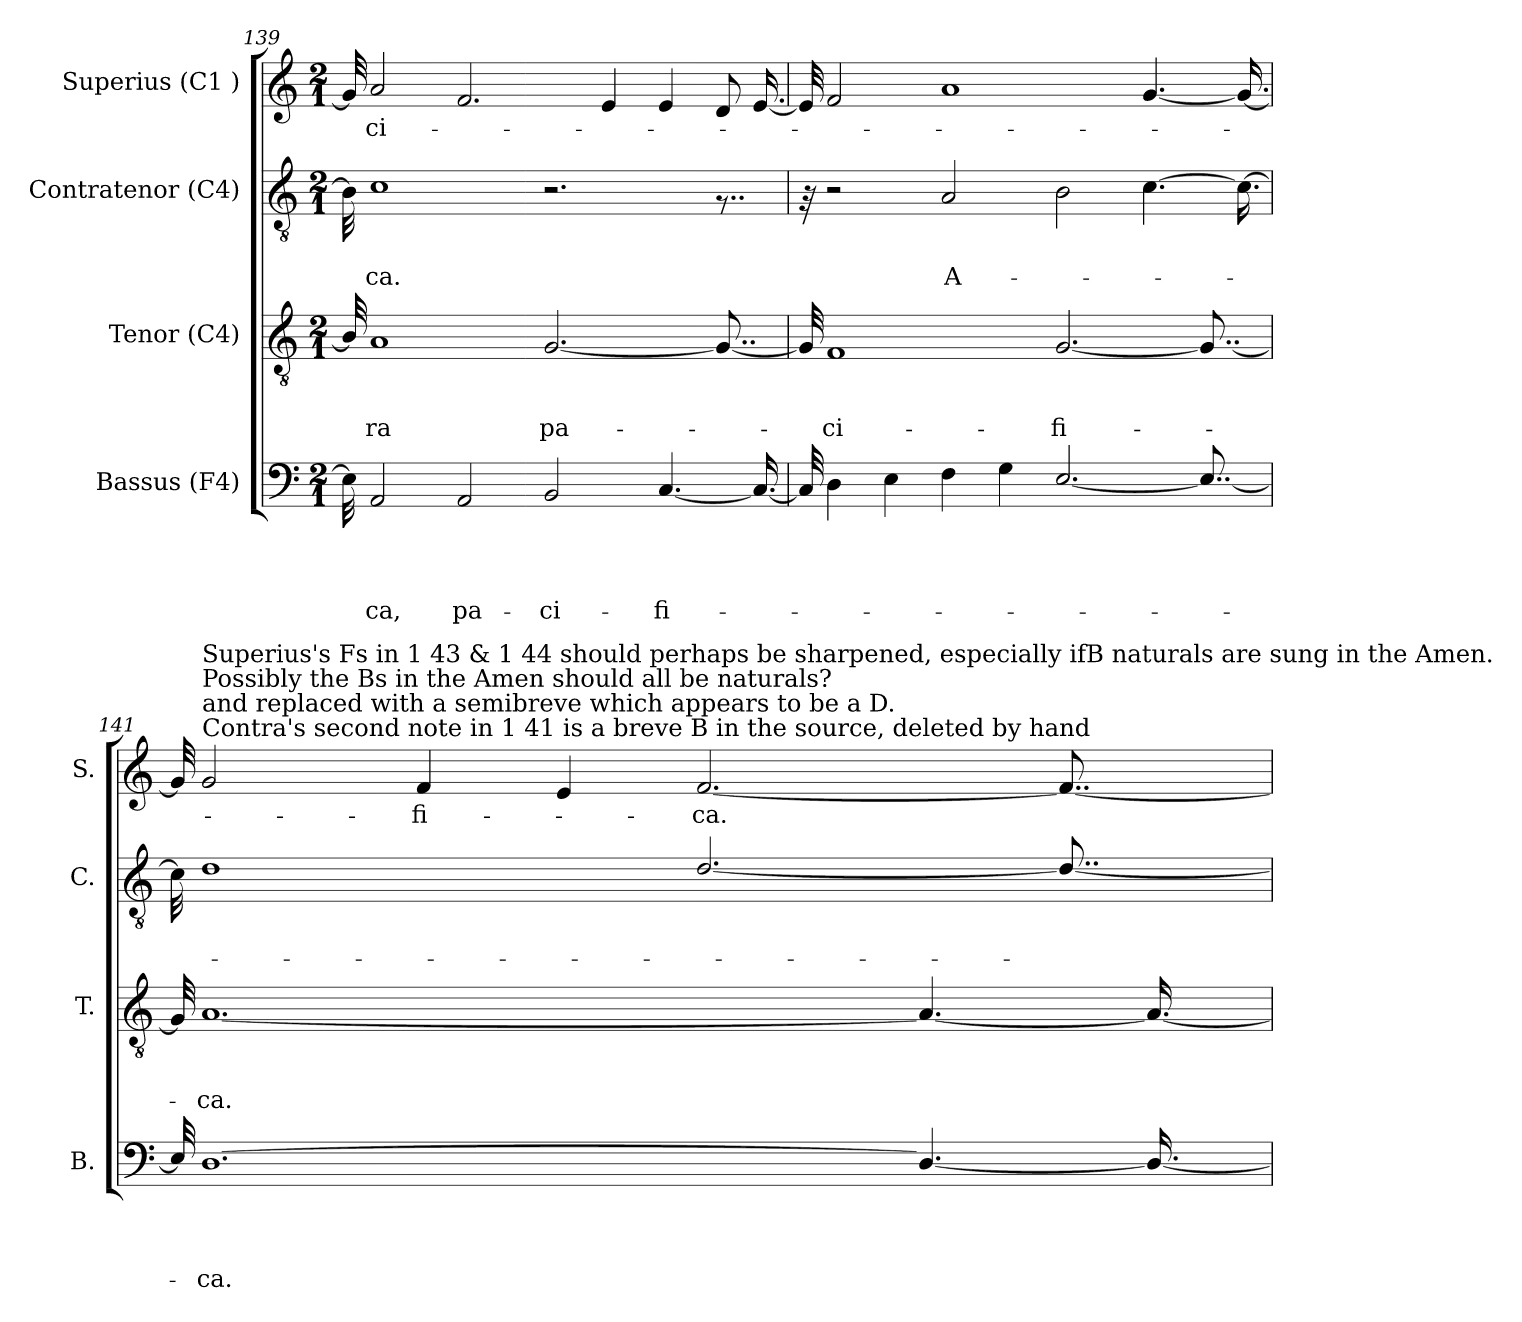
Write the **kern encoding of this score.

**kern	**text	**text	**text	**text	**kern	**text	**text	**text	**kern	**text	**text	**kern	**text
*part4	*part4	*part4	*part4	*part4	*part3	*part3	*part3	*part3	*part2	*part2	*part2	*part1	*part1
*staff4	*staff4	*staff4	*staff4	*staff4	*staff3	*staff3	*staff3	*staff3	*staff2	*staff2	*staff2	*staff1	*staff1
*I"Bassus (F4)	*	*	*	*	*I"Tenor (C4)	*	*	*	*I"Contratenor (C4)	*	*	*I"Superius (C1 )	*
*I'B.	*	*	*	*	*I'T.	*	*	*	*I'C.	*	*	*I'S.	*
*clefF4	*	*	*	*	*clefGv2	*	*	*	*clefGv2	*	*	*clefG2	*
*k[]	*	*	*	*	*k[]	*	*	*	*k[]	*	*	*k[]	*
*C:	*	*	*	*	*C:	*	*	*	*C:	*	*	*C:	*
*M2/1	*	*	*	*	*M2/1	*	*	*	*M2/1	*	*	*M2/1	*
=139	=139	=139	=139	=139	=139	=139	=139	=139	=139	=139	=139	=139	=139
32E\]	.	.	.	.	32B/]	.	.	.	32B\]	.	.	32g/]	.
!	!	!	!	!LO:LY:b	!	!	!	!LO:LY:b	!	!	!LO:LY:b	!	!LO:LY:b
2AA/	.	.	.	-ca,	1A	.	.	-ra	1c	.	-ca.	2a/	-ci-
!	!	!	!	!LO:LY:b	!	!	!	!	!	!	!	!	!
2AA/	.	.	.	pa-	.	.	.	.	.	.	.	2.f/	.
!	!	!	!	!LO:LY:b	!	!	!	!LO:LY:b	!	!	!	!	!
2BB/	.	.	.	-ci-	[<2.G/	.	.	pa-	2.r	.	.	.	.
.	.	.	.	.	.	.	.	.	.	.	.	4e/	.
!	!	!	!	!LO:LY:b	!	!	!	!	!	!	!	!	!
[<4.C/	.	.	.	-fi-	.	.	.	.	.	.	.	4e/	.
.	.	.	.	.	8..G/_	.	.	.	8..rF	.	.	8d/	.
16.C/_	.	.	.	.	.	.	.	.	.	.	.	[<16.e/	.
=140	=140	=140	=140	=140	=140	=140	=140	=140	=140	=140	=140	=140	=140
32C/]	.	.	.	.	32G/]	.	.	.	32rF	.	.	32e/]	.
!	!	!	!	!	!	!	!	!LO:LY:b	!	!	!	!	!
4D\	.	.	.	.	1F	.	.	-ci-	2r	.	.	2f/	.
4E\	.	.	.	.	.	.	.	.	.	.	.	.	.
!	!	!	!	!	!	!	!	!	!	!	!LO:LY:b	!	!
4F\	.	.	.	.	.	.	.	.	2A/	.	A-	1a	.
4G\	.	.	.	.	.	.	.	.	.	.	.	.	.
!	!	!	!	!	!	!	!	!LO:LY:b	!	!	!	!	!
[<2.E/	.	.	.	.	[<2.G/	.	.	-fi-	2B\	.	.	.	.
.	.	.	.	.	.	.	.	.	[>4.c\	.	.	[<4.g/	.
8..E/_	.	.	.	.	8..G/_	.	.	.	.	.	.	.	.
.	.	.	.	.	.	.	.	.	16.c\_	.	.	16.g/_	.
!!LO:PB:g=z
=141	=141	=141	=141	=141	=141	=141	=141	=141	=141	=141	=141	=141	=141
32E/]	.	.	.	.	32G/]	.	.	.	32c\]	.	.	32g/]	.
!	!	!	!	!	!	!	!	!	!	!	!	!LO:TX:a:t=Contra's second note in 1 41 is a breve B in the source, deleted by hand	!
!	!	!	!	!	!	!	!	!	!	!	!	!LO:TX:a:t=and replaced with a semibreve which appears to be a D.	!
!	!	!	!	!	!	!	!	!	!	!	!	!LO:TX:a:t=Possibly the Bs in the Amen should all be naturals?	!
!	!	!	!	!	!	!	!	!	!	!	!	!LO:TX:a:t=Superius's Fs in 1 43 & 1 44 should perhaps be sharpened, especially ifB naturals are sung in the Amen.	!
!	!	!	!	!LO:LY:b	!	!	!	!LO:LY:b	!	!	!	!	!
[<1.D	.	.	.	-ca.	[<1.A	.	.	-ca.	1d	.	.	2g/	.
!	!	!	!	!	!	!	!	!	!	!	!	!	!LO:LY:b
.	.	.	.	.	.	.	.	.	.	.	.	4f/	-fi-
.	.	.	.	.	.	.	.	.	.	.	.	4e/	.
!	!	!	!	!	!	!	!	!	!	!	!	!	!LO:LY:b
.	.	.	.	.	.	.	.	.	[<2.d/	.	.	[<2.f/	-ca.
4.D/_	.	.	.	.	4.A/_	.	.	.	.	.	.	.	.
.	.	.	.	.	.	.	.	.	8..d/_	.	.	8..f/_	.
16.D/_	.	.	.	.	16.A/_	.	.	.	.	.	.	.	.
=	=	=	=	=	=	=	=	=	=	=	=	=	=
*-	*-	*-	*-	*-	*-	*-	*-	*-	*-	*-	*-	*-	*-
